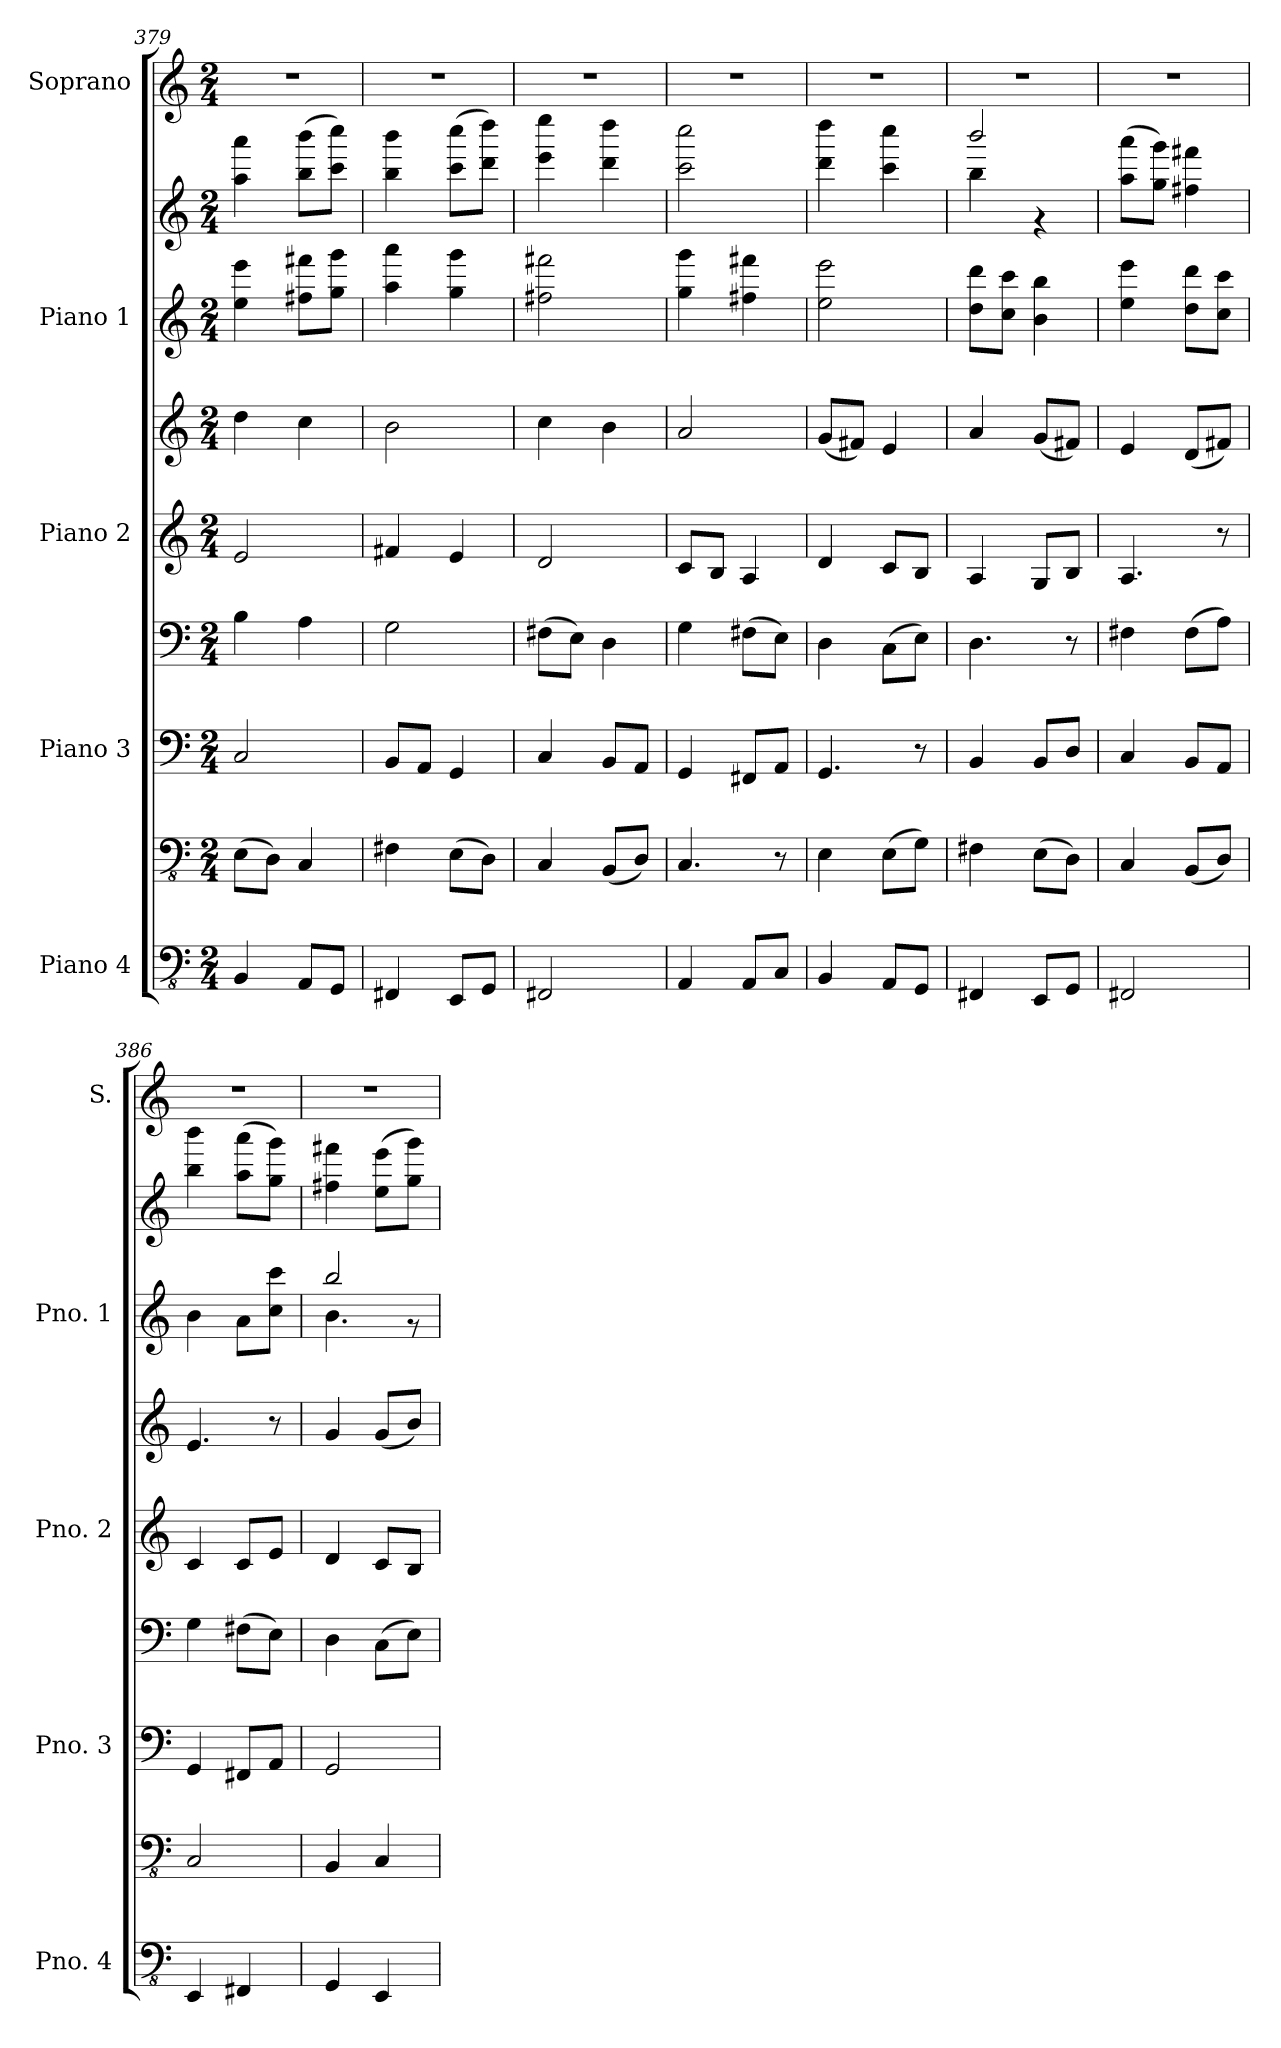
**kern	**kern	**kern	**kern	**kern	**kern	**kern	**kern	**kern
*part5	*part5	*part4	*part4	*part3	*part3	*part2	*part2	*part1
*staff9	*staff8	*staff7	*staff6	*staff5	*staff4	*staff3	*staff2	*staff1
*I"Piano 4	*	*I"Piano 3	*	*I"Piano 2	*	*I"Piano 1	*	*I"Soprano
*I'Pno. 4	*	*I'Pno. 3	*	*I'Pno. 2	*	*I'Pno. 1	*	*I'S.
*clefFv4	*clefFv4	*clefF4	*clefF4	*clefG2	*clefG2	*clefG2	*clefG2	*clefG2
*k[]	*k[]	*k[]	*k[]	*k[]	*k[]	*k[]	*k[]	*k[]
*M2/4	*M2/4	*M2/4	*M2/4	*M2/4	*M2/4	*M2/4	*M2/4	*M2/4
=379	=379	=379	=379	=379	=379	=379	=379	=379
4BBB/	(>8EE\L	2C/	4B\	2e/	4dd\	4ee\ 4eee\	4aa\ 4aaa\	2r
.	8DD\J)	.	.	.	.	.	.	.
8AAA/L	4CC/	.	4A\	.	4cc\	8ff#X\ 8fff#X\L	(>8bb\ 8bbb\L	.
8GGG/J	.	.	.	.	.	8gg\ 8ggg\J	8ccc\ 8cccc\J)	.
=380	=380	=380	=380	=380	=380	=380	=380	=380
4FFF#X/	4FF#X\	8BB/L	2G\	4f#X/	2b\	4aa\ 4aaa\	4bb\ 4bbb\	2r
.	.	8AA/J	.	.	.	.	.	.
8EEE/L	(>8EE\L	4GG/	.	4e/	.	4gg\ 4ggg\	(>8ccc\ 8cccc\L	.
8GGG/J	8DD\J)	.	.	.	.	.	8ddd\ 8dddd\J)	.
!!LO:PB:g=z
=381	=381	=381	=381	=381	=381	=381	=381	=381
2FFF#X/	4CC/	4C/	(>8F#X\L	2d/	4cc\	2ff#X\ 2fff#X\	4eee\ 4eeee\	2r
.	.	.	8E\J)	.	.	.	.	.
.	(<8BBB/L	8BB/L	4D\	.	4b\	.	4ddd\ 4dddd\	.
.	8DD/J)	8AA/J	.	.	.	.	.	.
=382	=382	=382	=382	=382	=382	=382	=382	=382
4AAA/	4.CC/	4GG/	4G\	8c/L	2a/	4gg\ 4ggg\	2ccc\ 2cccc\	2r
.	.	.	.	8B/J	.	.	.	.
8AAA/L	.	8FF#X/L	(>8F#X\L	4A/	.	4ff#X\ 4fff#X\	.	.
8CC/J	8r	8AA/J	8E\J)	.	.	.	.	.
=383	=383	=383	=383	=383	=383	=383	=383	=383
4BBB/	4EE\	4.GG/	4D\	4d/	(<8g/L	2ee\ 2eee\	4ddd\ 4dddd\	2r
.	.	.	.	.	8f#X/J)	.	.	.
8AAA/L	(>8EE\L	.	(>8C\L	8c/L	4e/	.	4ccc\ 4cccc\	.
8GGG/J	8GG\J)	8r	8E\J)	8B/J	.	.	.	.
=384	=384	=384	=384	=384	=384	=384	=384	=384
*	*	*	*	*	*	*	*^	*
4FFF#X/	4FF#X\	4BB/	4.D\	4A/	4a/	8dd\ 8ddd\L	2bbb/	4bb\	2r
.	.	.	.	.	.	8cc\ 8ccc\J	.	.	.
8EEE/L	(>8EE\L	8BB/L	.	8G/L	(<8g/L	4b\ 4bb\	.	4r	.
8GGG/J	8DD\J)	8D/J	8r	8B/J	8f#X/J)	.	.	.	.
*	*	*	*	*	*	*	*v	*v	*
=385	=385	=385	=385	=385	=385	=385	=385	=385
2FFF#X/	4CC/	4C/	4F#X\	4.A/	4e/	4ee\ 4eee\	(>8aa\ 8aaa\L	2r
.	.	.	.	.	.	.	8gg\ 8ggg\J)	.
.	(<8BBB/L	8BB/L	(>8F#\L	.	(<8d/L	8dd\ 8ddd\L	4ff#X\ 4fff#X\	.
.	8DD/J)	8AA/J	8A\J)	8r	8f#X/J)	8cc\ 8ccc\J	.	.
=386	=386	=386	=386	=386	=386	=386	=386	=386
4EEE/	2CC/	4GG/	4G\	4c/	4.e/	4b\	4bb\ 4bbb\	2r
4FFF#X/	.	8FF#X/L	(>8F#X\L	8c/L	.	8a\L	(>8aa\ 8aaa\L	.
.	.	8AA/J	8E\J)	8e/J	8r	8cc\ 8ccc\J	8gg\ 8ggg\J)	.
=387	=387	=387	=387	=387	=387	=387	=387	=387
*	*	*	*	*	*	*^	*	*
4GGG/	4BBB/	2GG/	4D\	4d/	4g/	2bb/	4.b\	4ff#X\ 4fff#X\	2r
4EEE/	4CC/	.	(>8C\L	8c/L	(<8g/L	.	.	(>8ee\ 8eee\L	.
.	.	.	8E\J)	8B/J	8b/J)	.	8r	8gg\ 8ggg\J)	.
*	*	*	*	*	*	*v	*v	*	*
=	=	=	=	=	=	=	=	=
*-	*-	*-	*-	*-	*-	*-	*-	*-
